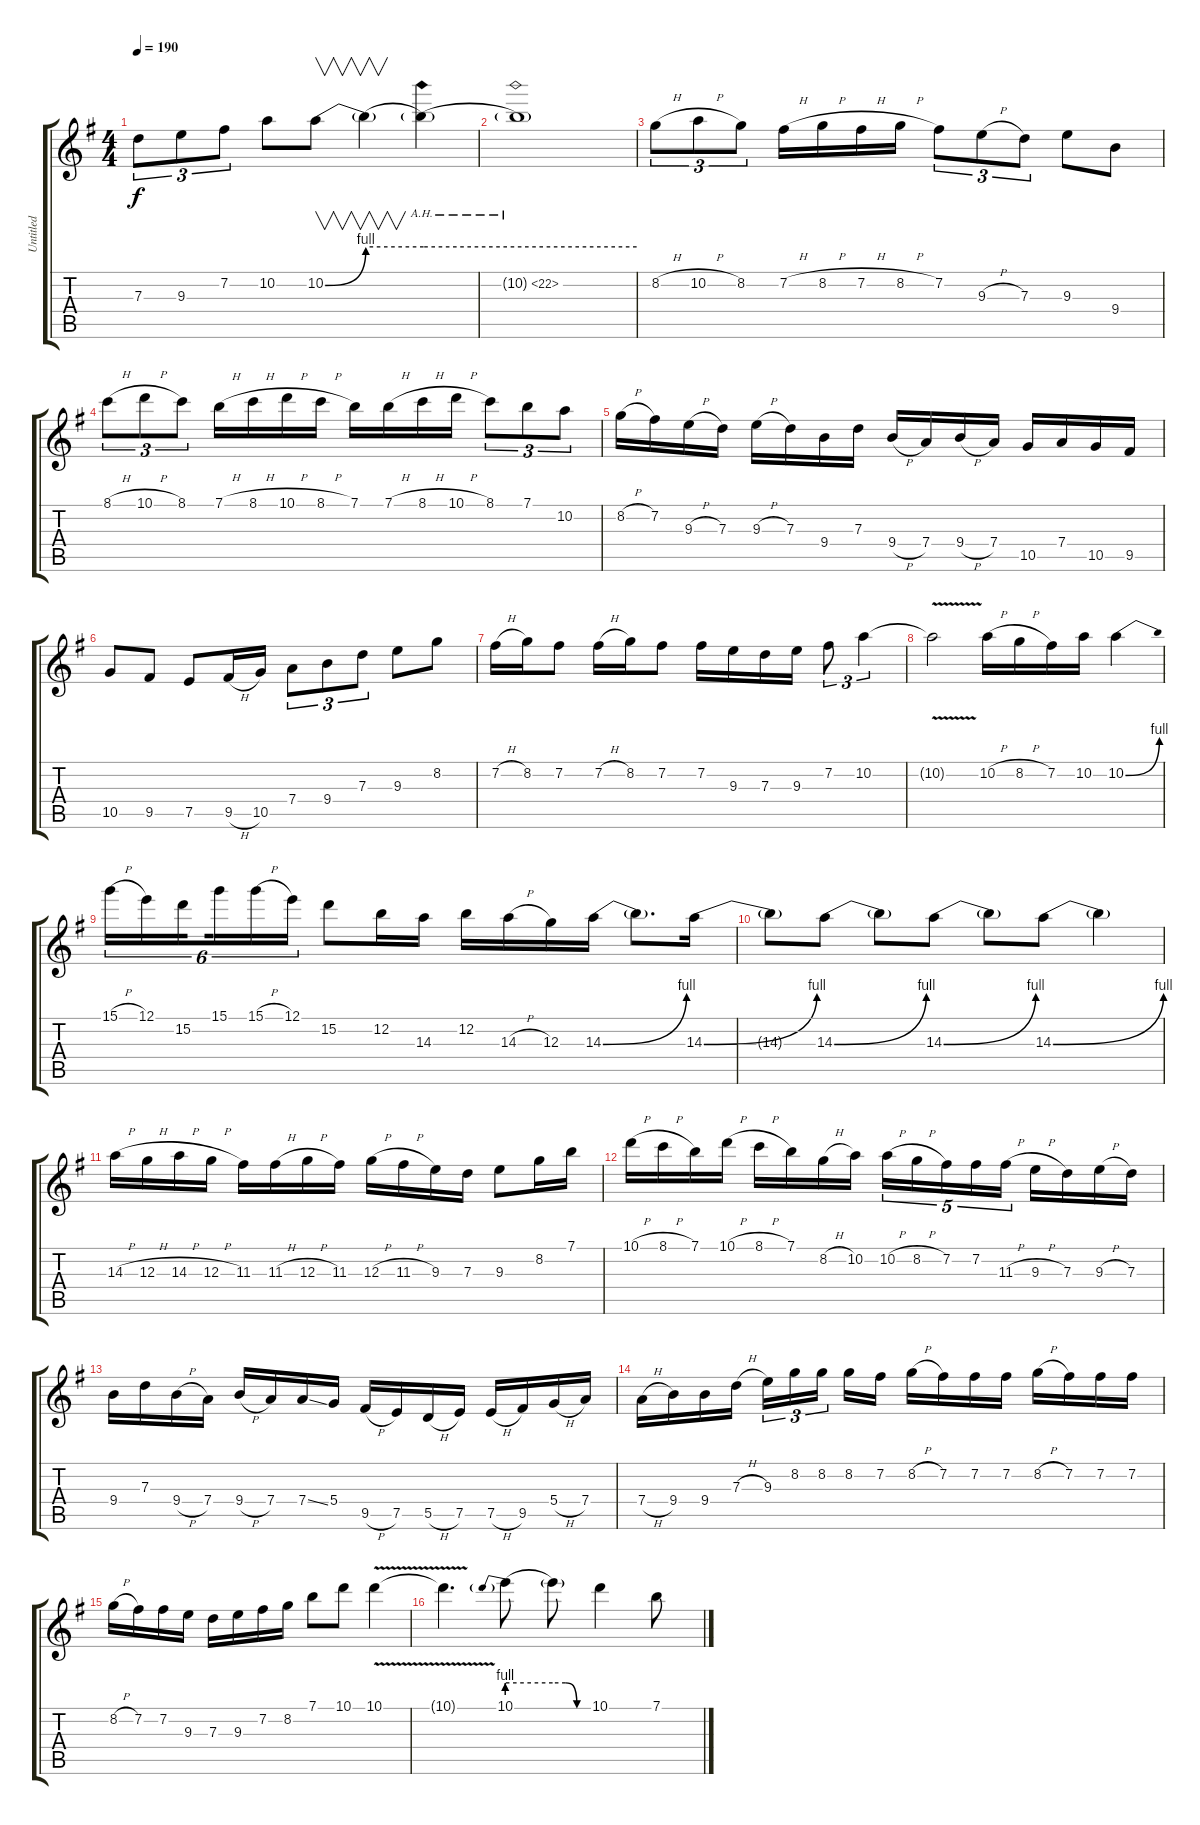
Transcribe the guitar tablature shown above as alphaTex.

\track ("Untitled" "Untitled") {instrument distortionguitar}
\staff {score tabs}
\tuning (E4 B3 G3 D3 A2 E2) {hide}
\ts (4 4)
\tempo 190
\clef g2
\ks g
7.3.8{tu (3 2) dy f} 9.3.8{tu (3 2)} 7.2.8{tu (3 2)} 10.2.8 10.2{be (bend 0 0 60 4)}.8{v} 10.2{be (hold 0 4 60 4) t}.4{v} 10.2{be (hold 0 4 60 4) ah 12 t}.4 |
10.2{ah 12 t}.1 |
8.2{h}.8{tu (3 2)} 10.2{h}.8{tu (3 2)} 8.2.8{tu (3 2)} 7.2{h}.16 8.2{h}.16 7.2{h}.16 8.2{h}.16 7.2.8{tu (3 2)} 9.3{h}.8{tu (3 2)} 7.3.8{tu (3 2)} 9.3.8 9.4.8 |
8.1{h}.8{tu (3 2)} 10.1{h}.8{tu (3 2)} 8.1.8{tu (3 2)} 7.1{h}.16 8.1{h}.16 10.1{h}.16 8.1{h}.16 7.1.16 7.1{h}.16 8.1{h}.16 10.1{h}.16 8.1.8{tu (3 2)} 7.1.8{tu (3 2)} 10.2.8{tu (3 2)} |
8.2{h}.16 7.2.16 9.3{h}.16 7.3.16 9.3{h}.16 7.3.16 9.4.16 7.3.16 9.4{h}.16 7.4.16 9.4{h}.16 7.4.16 10.5.16 7.4.16 10.5.16 9.5.16 |
10.5.8 9.5.8 7.5.8 9.5{h}.16 10.5.16 7.4.8{tu (3 2)} 9.4.8{tu (3 2)} 7.3.8{tu (3 2)} 9.3.8 8.2.8 |
7.2{h}.16 8.2.16 7.2.8 7.2{h}.16 8.2.16 7.2.8 7.2.16 9.3.16 7.3.16 9.3.16 7.2.8{tu (3 2)} 10.2.4{tu (3 2)} |
10.2{v t}.2 10.2{h}.16 8.2{h}.16 7.2.16 10.2.16 10.2{be (bend 0 0 60 4)}.4 |
15.1{h}.16{tu (6 4)} 12.1.16{tu (6 4)} 15.2.16{tu (6 4) beam splitsecondary} 15.1.16{tu (6 4)} 15.1{h}.16{tu (6 4)} 12.1.16{tu (6 4)} 15.2.8 12.2.16 14.3.16 12.2.16 14.3{h}.16 12.3.16 14.3{be (bend 0 0 60 4)}.16 14.3{t}.8{d} 14.3{be (bend 0 0 60 4)}.16 |
14.3{t}.8 14.3{be (bend 0 0 60 4)}.8 14.3{t}.8 14.3{be (bend 0 0 60 4)}.8 14.3{t}.8 14.3{be (bend 0 0 60 4)}.8 14.3{t}.4 |
14.3{h}.16 12.3{h}.16 14.3{h}.16 12.3{h}.16 11.3.16 11.3{h}.16 12.3{h}.16 11.3.16 12.3{h}.16 11.3{h}.16 9.3.16 7.3.16 9.3.8 8.2.16 7.1.16 |
10.1{h}.16 8.1{h}.16 7.1.16 10.1{h}.16 8.1{h}.16 7.1.16 8.2{h}.16 10.2.16 10.2{h}.16{tu (5 4)} 8.2{h}.16{tu (5 4)} 7.2.16{tu (5 4)} 7.2.16{tu (5 4)} 11.3{h}.16{tu (5 4)} 9.3{h}.16 7.3.16 9.3{h}.16 7.3.16 |
9.4.16 7.3.16 9.4{h}.16 7.4.16 9.4{h}.16 7.4.16 7.4{ss}.16 5.4.16 9.5{h}.16 7.5.16 5.5{h}.16 7.5.16 7.5{h}.16 9.5.16 5.4{h}.16 7.4.16 |
7.4{h}.16 9.4.16 9.4.16 7.3{h}.16 9.3.16{tu (3 2)} 8.2.16{tu (3 2)} 8.2.16{tu (3 2) beam splitsecondary} 8.2.16 7.2.16 8.2{h}.16 7.2.16 7.2.16 7.2.16 8.2{h}.16 7.2.16 7.2.16 7.2.16 |
8.2{h}.16 7.2.16 7.2.16 9.3.16 7.3.16 9.3.16 7.2.16 8.2.16 7.1.8 10.1.8 10.1{v}.4 |
10.1{v t}.4{d} 10.1{be (prebend 0 4 60 4)}.8 10.1{be (custom 0 4 20 4 40 0 60 0) t}.8 10.1.4 7.1.8
